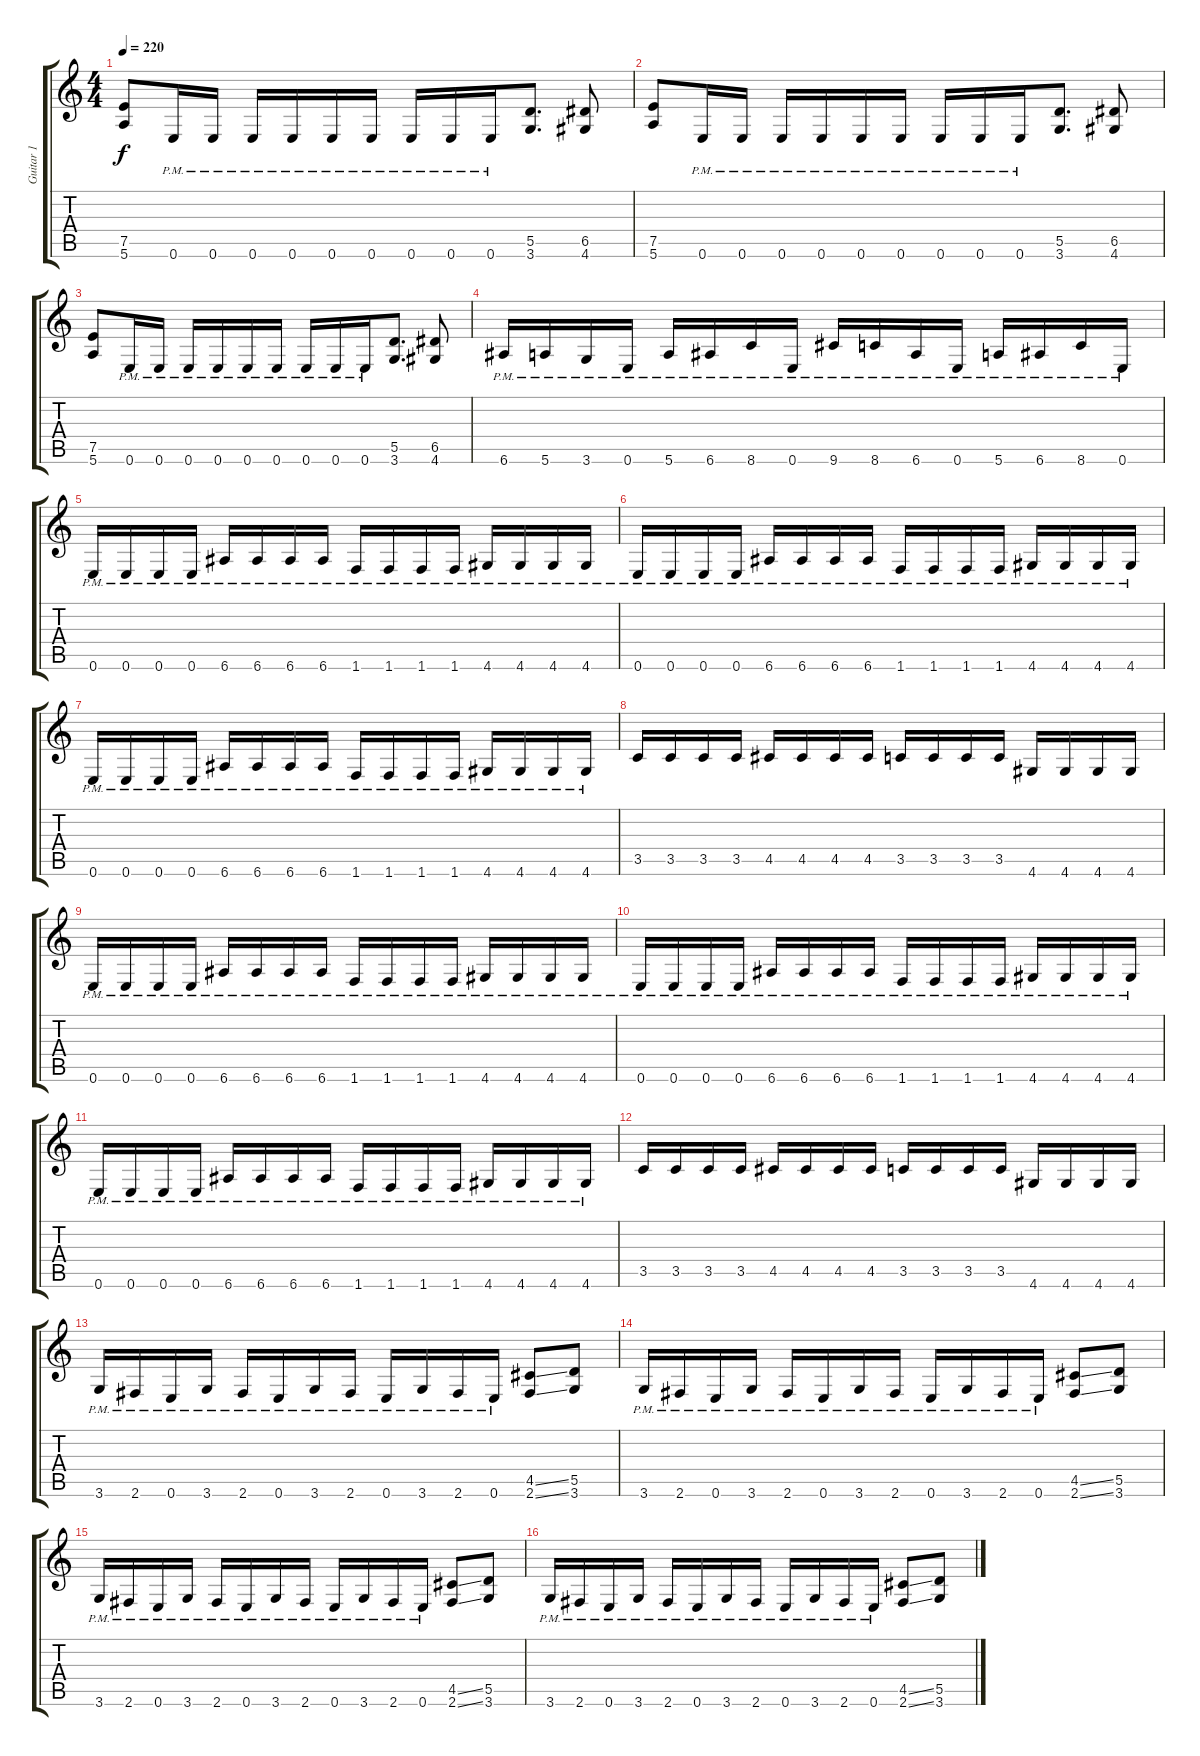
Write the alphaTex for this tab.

\track ("Guitar 1" "Guitar 1") {instrument distortionguitar}
\staff {score tabs}
\tuning (E4 B3 G3 D3 A2 E2) {hide}
\ts (4 4)
\tempo 220
\clef g2
\ks c
(7.5 5.6).8{dy f} 0.6{pm}.16 0.6{pm}.16 0.6{pm}.16 0.6{pm}.16 0.6{pm}.16 0.6{pm}.16 0.6{pm}.16 0.6{pm}.16 0.6{pm}.16 (5.5 3.6).8{d} (6.5 4.6).8 |
(7.5 5.6).8 0.6{pm}.16 0.6{pm}.16 0.6{pm}.16 0.6{pm}.16 0.6{pm}.16 0.6{pm}.16 0.6{pm}.16 0.6{pm}.16 0.6{pm}.16 (5.5 3.6).8{d} (6.5 4.6).8 |
(7.5 5.6).8 0.6{pm}.16 0.6{pm}.16 0.6{pm}.16 0.6{pm}.16 0.6{pm}.16 0.6{pm}.16 0.6{pm}.16 0.6{pm}.16 0.6{pm}.16 (5.5 3.6).8{d} (6.5 4.6).8 |
6.6{pm}.16 5.6{pm}.16 3.6{pm}.16 0.6{pm}.16 5.6{pm}.16 6.6{pm}.16 8.6{pm}.16 0.6{pm}.16 9.6{pm}.16 8.6{pm}.16 6.6{pm}.16 0.6{pm}.16 5.6{pm}.16 6.6{pm}.16 8.6{pm}.16 0.6{pm}.16 |
0.6{pm}.16 0.6{pm}.16 0.6{pm}.16 0.6{pm}.16 6.6{pm}.16 6.6{pm}.16 6.6{pm}.16 6.6{pm}.16 1.6{pm}.16 1.6{pm}.16 1.6{pm}.16 1.6{pm}.16 4.6{pm}.16 4.6{pm}.16 4.6{pm}.16 4.6{pm}.16 |
0.6{pm}.16 0.6{pm}.16 0.6{pm}.16 0.6{pm}.16 6.6{pm}.16 6.6{pm}.16 6.6{pm}.16 6.6{pm}.16 1.6{pm}.16 1.6{pm}.16 1.6{pm}.16 1.6{pm}.16 4.6{pm}.16 4.6{pm}.16 4.6{pm}.16 4.6{pm}.16 |
0.6{pm}.16 0.6{pm}.16 0.6{pm}.16 0.6{pm}.16 6.6{pm}.16 6.6{pm}.16 6.6{pm}.16 6.6{pm}.16 1.6{pm}.16 1.6{pm}.16 1.6{pm}.16 1.6{pm}.16 4.6{pm}.16 4.6{pm}.16 4.6{pm}.16 4.6{pm}.16 |
3.5.16 3.5.16 3.5.16 3.5.16 4.5.16 4.5.16 4.5.16 4.5.16 3.5.16 3.5.16 3.5.16 3.5.16 4.6.16 4.6.16 4.6.16 4.6.16 |
0.6{pm}.16 0.6{pm}.16 0.6{pm}.16 0.6{pm}.16 6.6{pm}.16 6.6{pm}.16 6.6{pm}.16 6.6{pm}.16 1.6{pm}.16 1.6{pm}.16 1.6{pm}.16 1.6{pm}.16 4.6{pm}.16 4.6{pm}.16 4.6{pm}.16 4.6{pm}.16 |
0.6{pm}.16 0.6{pm}.16 0.6{pm}.16 0.6{pm}.16 6.6{pm}.16 6.6{pm}.16 6.6{pm}.16 6.6{pm}.16 1.6{pm}.16 1.6{pm}.16 1.6{pm}.16 1.6{pm}.16 4.6{pm}.16 4.6{pm}.16 4.6{pm}.16 4.6{pm}.16 |
0.6{pm}.16 0.6{pm}.16 0.6{pm}.16 0.6{pm}.16 6.6{pm}.16 6.6{pm}.16 6.6{pm}.16 6.6{pm}.16 1.6{pm}.16 1.6{pm}.16 1.6{pm}.16 1.6{pm}.16 4.6{pm}.16 4.6{pm}.16 4.6{pm}.16 4.6{pm}.16 |
3.5.16 3.5.16 3.5.16 3.5.16 4.5.16 4.5.16 4.5.16 4.5.16 3.5.16 3.5.16 3.5.16 3.5.16 4.6.16 4.6.16 4.6.16 4.6.16 |
3.6{pm}.16 2.6{pm}.16 0.6{pm}.16 3.6{pm}.16 2.6{pm}.16 0.6{pm}.16 3.6{pm}.16 2.6{pm}.16 0.6{pm}.16 3.6{pm}.16 2.6{pm}.16 0.6{pm}.16 (4.5{ss} 2.6{ss}).8 (5.5 3.6).8 |
3.6{pm}.16 2.6{pm}.16 0.6{pm}.16 3.6{pm}.16 2.6{pm}.16 0.6{pm}.16 3.6{pm}.16 2.6{pm}.16 0.6{pm}.16 3.6{pm}.16 2.6{pm}.16 0.6{pm}.16 (4.5{ss} 2.6{ss}).8 (5.5 3.6).8 |
3.6{pm}.16 2.6{pm}.16 0.6{pm}.16 3.6{pm}.16 2.6{pm}.16 0.6{pm}.16 3.6{pm}.16 2.6{pm}.16 0.6{pm}.16 3.6{pm}.16 2.6{pm}.16 0.6{pm}.16 (4.5{ss} 2.6{ss}).8 (5.5 3.6).8 |
3.6{pm}.16 2.6{pm}.16 0.6{pm}.16 3.6{pm}.16 2.6{pm}.16 0.6{pm}.16 3.6{pm}.16 2.6{pm}.16 0.6{pm}.16 3.6{pm}.16 2.6{pm}.16 0.6{pm}.16 (4.5{ss} 2.6{ss}).8 (5.5 3.6).8
